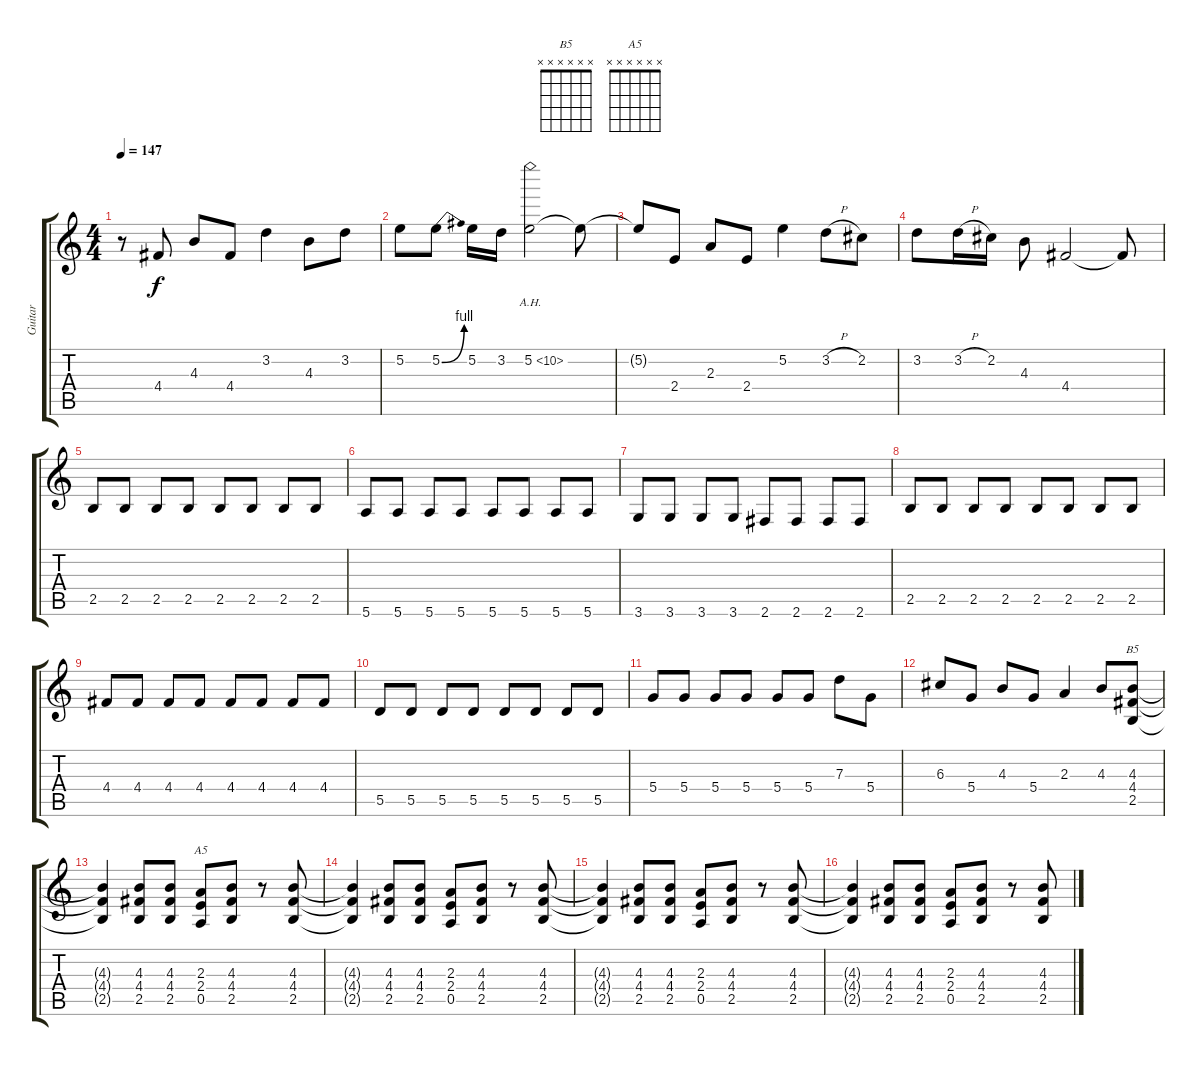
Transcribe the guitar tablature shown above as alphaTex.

\track ("Guitar" "Guitar") {instrument electricguitarclean}
\staff {score tabs}
\tuning (E4 B3 G3 D3 A2 E2) {hide}
\chord ("B5" x x x x x x) {firstfret 0}
\chord ("A5" x x x x x x) {firstfret 0}
\ts (4 4)
\tempo 147
\clef g2
\ks c
r.8{dy f} 4.4.8 4.3.8 4.4.8 3.2.4 4.3.8 3.2.8 |
5.2.8 5.2{be (bend 0 0 60 4)}.8 5.2.16 3.2.16 5.2{ah 5}.2 5.2{t}.8 |
5.2{t}.8 2.4.8 2.3.8 2.4.8 5.2.4 3.2{h}.8 2.2.8 |
3.2.8 3.2{h}.16 2.2.16 4.3.8 4.4.2 4.4{t}.8 |
2.5.8 2.5.8 2.5.8 2.5.8 2.5.8 2.5.8 2.5.8 2.5.8 |
5.6.8 5.6.8 5.6.8 5.6.8 5.6.8 5.6.8 5.6.8 5.6.8 |
3.6.8 3.6.8 3.6.8 3.6.8 2.6.8 2.6.8 2.6.8 2.6.8 |
2.5.8 2.5.8 2.5.8 2.5.8 2.5.8 2.5.8 2.5.8 2.5.8 |
4.4.8 4.4.8 4.4.8 4.4.8 4.4.8 4.4.8 4.4.8 4.4.8 |
5.5.8 5.5.8 5.5.8 5.5.8 5.5.8 5.5.8 5.5.8 5.5.8 |
5.4.8 5.4.8 5.4.8 5.4.8 5.4.8 5.4.8 7.3.8 5.4.8 |
6.3.8 5.4.8 4.3.8 5.4.8 2.3.4 4.3.8 (4.3 4.4 2.5).8{ch "B5"} |
(4.3{t} 4.4{t} 2.5{t}).4 (4.3 4.4 2.5).8 (4.3 4.4 2.5).8 (2.3 2.4 0.5).8{ch "A5"} (4.3 4.4 2.5).8 r.8 (4.3 4.4 2.5).8 |
(4.3{t} 4.4{t} 2.5{t}).4 (4.3 4.4 2.5).8 (4.3 4.4 2.5).8 (2.3 2.4 0.5).8 (4.3 4.4 2.5).8 r.8 (4.3 4.4 2.5).8 |
(4.3{t} 4.4{t} 2.5{t}).4 (4.3 4.4 2.5).8 (4.3 4.4 2.5).8 (2.3 2.4 0.5).8 (4.3 4.4 2.5).8 r.8 (4.3 4.4 2.5).8 |
(4.3{t} 4.4{t} 2.5{t}).4 (4.3 4.4 2.5).8 (4.3 4.4 2.5).8 (2.3 2.4 0.5).8 (4.3 4.4 2.5).8 r.8 (4.3 4.4 2.5).8
